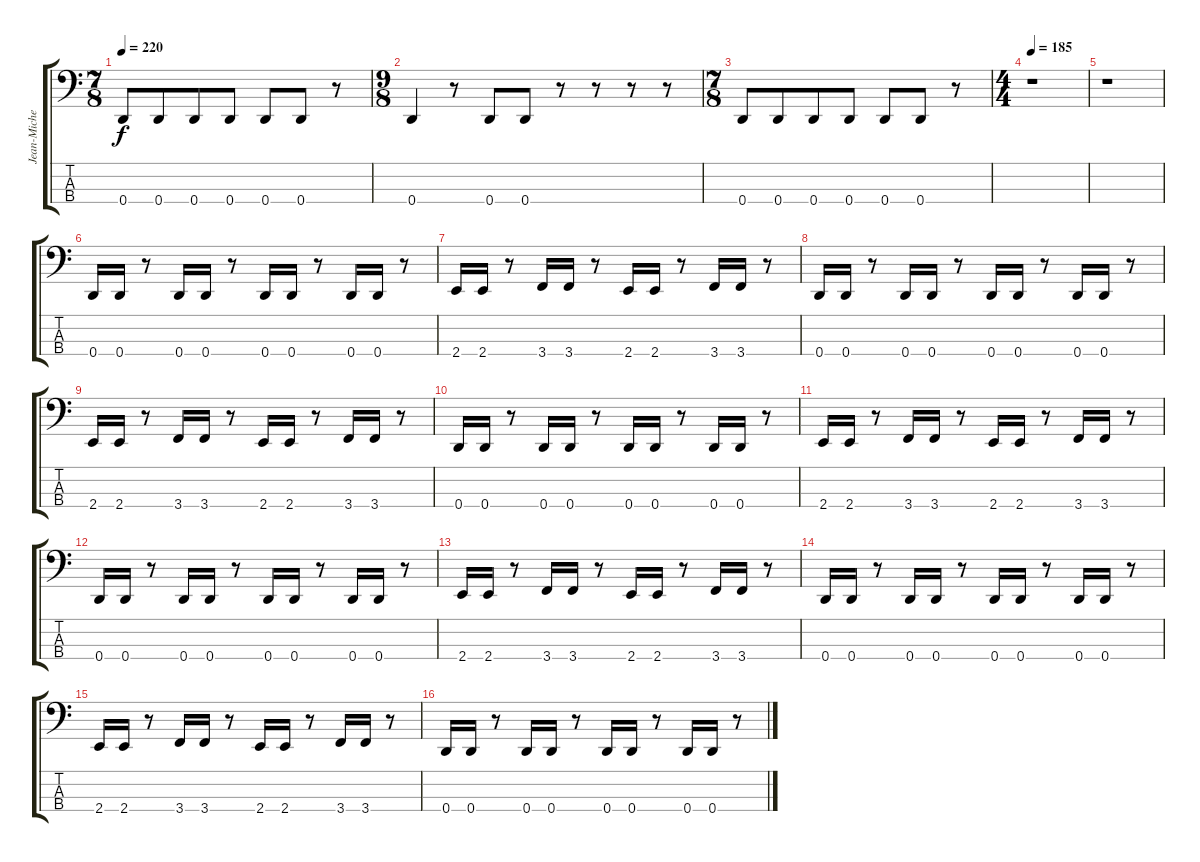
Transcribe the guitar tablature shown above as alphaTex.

\track ("Jean-Michel Labadie" "Jean-Miche") {instrument electricbasspick}
\staff {score tabs}
\tuning (G2 D2 A1 D1) {hide}
\ts (7 8)
\tempo 220
\clef f4
\ks c
0.4.8{dy f} 0.4.8 0.4.8 0.4.8 0.4.8 0.4.8 r.8 |
\ts (9 8)
0.4.4 r.8 0.4.8 0.4.8 r.8 r.8 r.8 r.8 |
\ts (7 8)
0.4.8 0.4.8 0.4.8 0.4.8 0.4.8 0.4.8 r.8 |
\ts (4 4)
\tempo 185
r.1 |
r.1 |
0.4.16 0.4.16 r.8 0.4.16 0.4.16 r.8 0.4.16 0.4.16 r.8 0.4.16 0.4.16 r.8 |
2.4.16 2.4.16 r.8 3.4.16 3.4.16 r.8 2.4.16 2.4.16 r.8 3.4.16 3.4.16 r.8 |
0.4.16 0.4.16 r.8 0.4.16 0.4.16 r.8 0.4.16 0.4.16 r.8 0.4.16 0.4.16 r.8 |
2.4.16 2.4.16 r.8 3.4.16 3.4.16 r.8 2.4.16 2.4.16 r.8 3.4.16 3.4.16 r.8 |
0.4.16 0.4.16 r.8 0.4.16 0.4.16 r.8 0.4.16 0.4.16 r.8 0.4.16 0.4.16 r.8 |
2.4.16 2.4.16 r.8 3.4.16 3.4.16 r.8 2.4.16 2.4.16 r.8 3.4.16 3.4.16 r.8 |
0.4.16 0.4.16 r.8 0.4.16 0.4.16 r.8 0.4.16 0.4.16 r.8 0.4.16 0.4.16 r.8 |
2.4.16 2.4.16 r.8 3.4.16 3.4.16 r.8 2.4.16 2.4.16 r.8 3.4.16 3.4.16 r.8 |
0.4.16 0.4.16 r.8 0.4.16 0.4.16 r.8 0.4.16 0.4.16 r.8 0.4.16 0.4.16 r.8 |
2.4.16 2.4.16 r.8 3.4.16 3.4.16 r.8 2.4.16 2.4.16 r.8 3.4.16 3.4.16 r.8 |
0.4.16 0.4.16 r.8 0.4.16 0.4.16 r.8 0.4.16 0.4.16 r.8 0.4.16 0.4.16 r.8
